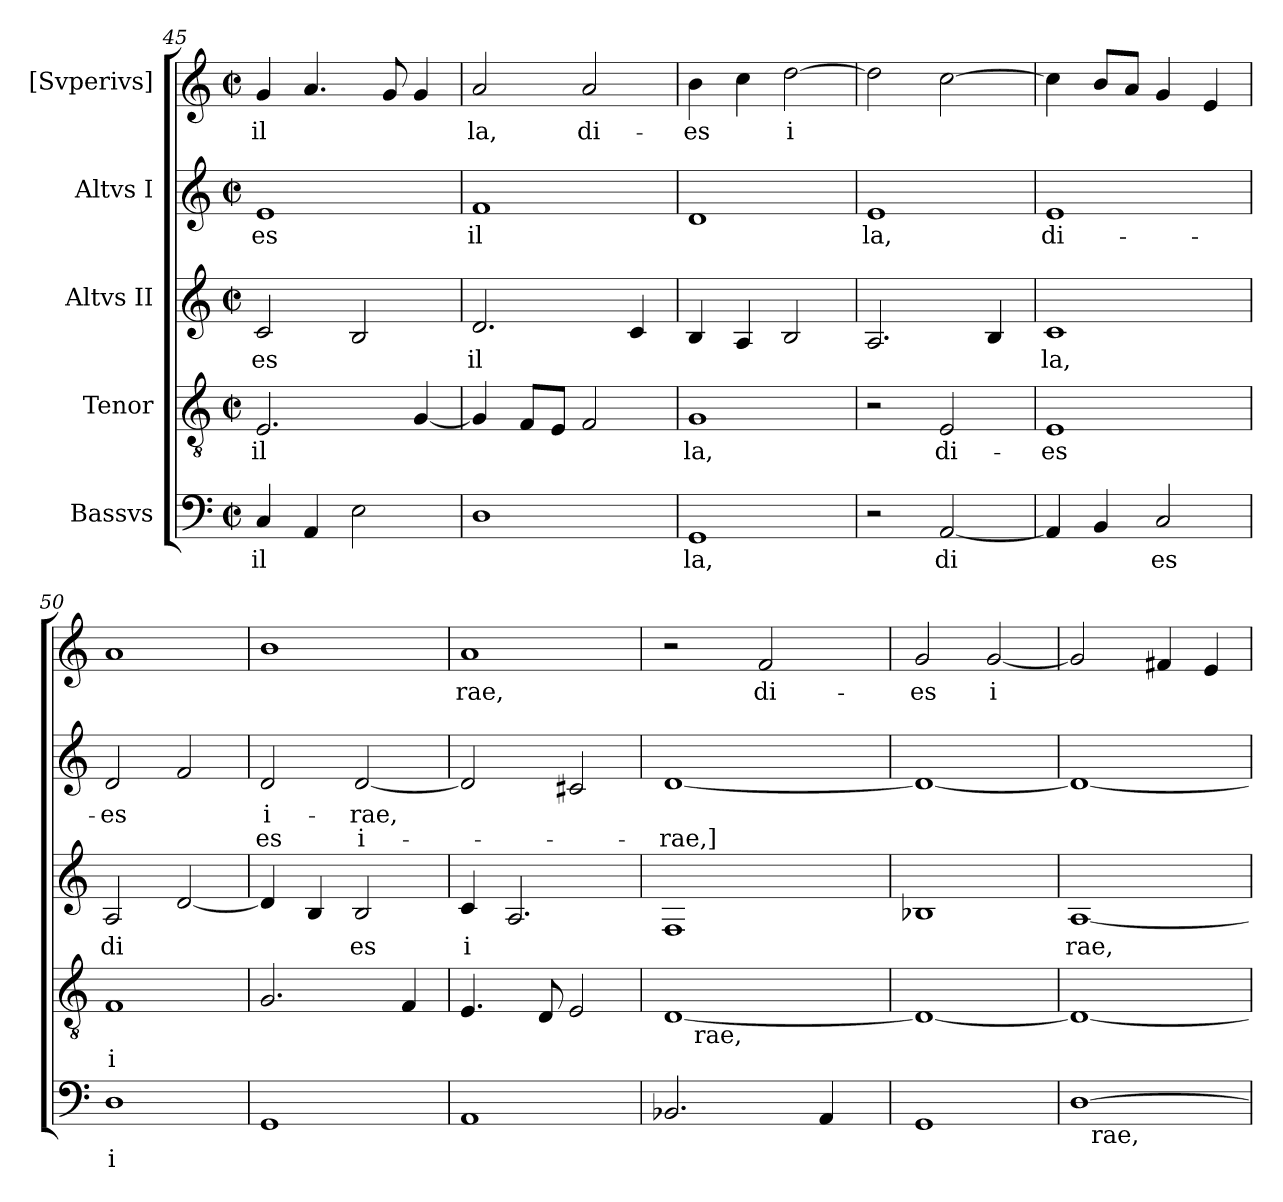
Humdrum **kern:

**kern	**text	**kern	**text	**kern	**text	**kern	**text	**text	**kern	**text
*part5	*part5	*part4	*part4	*part3	*part3	*part2	*part2	*part2	*part1	*part1
*staff5	*staff5	*staff4	*staff4	*staff3	*staff3	*staff2	*staff2	*staff2	*staff1	*staff1
*I"Bassvs	*	*I"Tenor	*	*I"Altvs II	*	*I"Altvs I	*	*	*I"[Svperivs]	*
*clefF4	*	*clefGv2	*	*clefG2	*	*clefG2	*	*	*clefG2	*
*k[]	*	*k[]	*	*k[]	*	*k[]	*	*	*k[]	*
*C:	*	*C:	*	*C:	*	*C:	*	*	*C:	*
*M2/2	*	*M2/2	*	*M2/2	*	*M2/2	*	*	*M2/2	*
*met(c|)	*	*met(c|)	*	*met(c|)	*	*met(c|)	*	*	*met(c|)	*
=45	=45	=45	=45	=45	=45	=45	=45	=45	=45	=45
!	!LO:LY:b:cj	!	!LO:LY:b:cj	!	!LO:LY:b:cj	!	!LO:LY:b:cj	!	!	!LO:LY:b:cj
4C/	il-	2.E/	il-	2c/	-es	1e	-es	.	4g/	il-
!	!LO:LY:b:cj	!	!	!	!	!	!	!	!	!LO:LY:b:cj
4AA/	--	.	.	.	.	.	.	.	4.a/	--
!	!LO:LY:b:cj	!	!	!	!LO:LY:b:cj	!	!	!	!	!
2E\	--	.	.	2B/	.	.	.	.	.	.
!	!	!	!	!	!	!	!	!	!	!LO:LY:b:cj
.	.	.	.	.	.	.	.	.	8g/	--
!	!	!	!LO:LY:b:cj	!	!	!	!	!	!	!LO:LY:b:cj
.	.	[<4G/	--	.	.	.	.	.	4g/	--
=46	=46	=46	=46	=46	=46	=46	=46	=46	=46	=46
!	!LO:LY:b:cj	!	!LO:LY:b:cj	!	!LO:LY:b:cj	!	!LO:LY:b:cj	!	!	!LO:LY:b:cj
1D	--	4G/]	--	2.d/	il-	1f	il-	.	2a/	-la,
!	!	!	!LO:LY:b:cj	!	!	!	!	!	!	!
.	.	8F/L	--	.	.	.	.	.	.	.
!	!	!	!LO:LY:b:cj	!	!	!	!	!	!	!
.	.	8E/J	--	.	.	.	.	.	.	.
!	!	!	!LO:LY:b:cj	!	!	!	!	!	!	!LO:LY:b:cj
.	.	2F/	--	.	.	.	.	.	2a/	di-
!	!	!	!	!	!LO:LY:b:cj	!	!	!	!	!
.	.	.	.	4c/	--	.	.	.	.	.
=47	=47	=47	=47	=47	=47	=47	=47	=47	=47	=47
!	!LO:LY:b:cj	!	!LO:LY:b:cj	!	!LO:LY:b:cj	!	!LO:LY:b:cj	!	!	!LO:LY:b:cj
1GG	-la,	1G	-la,	4B/	--	1d	--	.	4b\	-es
!	!	!	!	!	!LO:LY:b:cj	!	!	!	!	!LO:LY:b:cj
.	.	.	.	4A/	--	.	.	.	4cc\	.
!	!	!	!	!	!LO:LY:b:cj	!	!	!	!	!LO:LY:b:cj
.	.	.	.	2B/	--	.	.	.	[>2dd\	i-
=48	=48	=48	=48	=48	=48	=48	=48	=48	=48	=48
!	!	!	!	!	!LO:LY:b:cj	!	!LO:LY:b:cj	!	!	!LO:LY:b:cj
2r	.	2r	.	2.A/	--	1e	-la,	.	2dd\]	--
!	!LO:LY:b:cj	!	!LO:LY:b:cj	!	!	!	!	!	!	!LO:LY:b:cj
[<2AA/	di-	2E/	di-	.	.	.	.	.	[>2cc\	--
!	!	!	!	!	!LO:LY:b:cj	!	!	!	!	!
.	.	.	.	4B/	--	.	.	.	.	.
=49	=49	=49	=49	=49	=49	=49	=49	=49	=49	=49
!	!LO:LY:b:cj	!	!LO:LY:b:cj	!	!LO:LY:b:cj	!	!LO:LY:b:cj	!LO:LY:b:cj	!	!LO:LY:b:cj
4AA/]	--	1E	-es	1c	-la,	1e	di-	-	4cc\]	--
!	!LO:LY:b:cj	!	!	!	!	!	!	!	!	!LO:LY:b:cj
4BB/	--	.	.	.	.	.	.	.	8b/L	--
!	!	!	!	!	!	!	!	!	!	!LO:LY:b:cj
.	.	.	.	.	.	.	.	.	8a/J	--
!	!LO:LY:b:cj	!	!	!	!	!	!	!	!	!LO:LY:b:cj
2C/	-es	.	.	.	.	.	.	.	4g/	--
!	!	!	!	!	!	!	!	!	!	!LO:LY:b:cj
.	.	.	.	.	.	.	.	.	4e/	--
=50	=50	=50	=50	=50	=50	=50	=50	=50	=50	=50
!	!LO:LY:b:cj	!	!LO:LY:b:cj	!	!LO:LY:b:cj	!	!LO:LY:b:cj	!	!	!LO:LY:b:cj
1D	i-	1F	i-	2A/	di-	2d/	es	.	1a	--
!	!	!	!	!	!LO:LY:b:cj	!	!LO:LY:b:cj	!	!	!
.	.	.	.	[<2d/	--	2f/	.	.	.	.
!!LO:LB:g=z
=51	=51	=51	=51	=51	=51	=51	=51	=51	=51	=51
!	!LO:LY:b:cj	!	!LO:LY:b:cj	!	!LO:LY:b:cj	!	!LO:LY:b:cj	!LO:LY:b:cj	!	!LO:LY:b:cj
1GG	--	2.G/	--	4d/]	--	2d/	i-	-es	1b	--
!	!	!	!	!	!LO:LY:b:cj	!	!	!	!	!
.	.	.	.	4B/	--	.	.	.	.	.
!	!	!	!	!	!LO:LY:b:cj	!	!LO:LY:b:cj	!LO:LY:b:cj	!	!
.	.	.	.	2B/	-es	[<2d/	rae,	i-	.	.
!	!	!	!LO:LY:b:cj	!	!	!	!	!	!	!
.	.	4F/	--	.	.	.	.	.	.	.
=52	=52	=52	=52	=52	=52	=52	=52	=52	=52	=52
!	!LO:LY:b:cj	!	!LO:LY:b:cj	!	!LO:LY:b:cj	!	!LO:LY:b:cj	!	!	!LO:LY:b:cj
1AA	--	4.E/	--	4c/	i-	2d/]	-	.	1a	-rae,
!	!	!	!	!	!LO:LY:b:cj	!	!	!	!	!
.	.	.	.	2.A/	--	.	.	.	.	.
!	!	!	!LO:LY:b:cj	!	!	!	!	!	!	!
.	.	8D/	--	.	.	.	.	.	.	.
!	!	!	!LO:LY:b:cj	!	!	!	!LO:LY:b:cj	!	!	!
.	.	2E/	--	.	.	2c#/	.	.	.	.
=53	=53	=53	=53	=53	=53	=53	=53	=53	=53	=53
!	!LO:LY:b:cj	!	!LO:LY:b:cj	!	!LO:LY:b:cj	!	!LO:LY:b:cj	!LO:LY:b:cj	!	!
*	*	*^	*	*	*	*	*	*	*	*
2.BB-X/	--	[<1D	16ryy	--	1F	--	[<1d	.	rae,]	2r	.
.	.	.	64ryy	.	.	.	.	.	.	.	.
!	!	!	!LO:TX:b:t=rae,	!	!	!	!	!	!	!	!
.	.	.	2ryy	.	.	.	.	.	.	.	.
!	!	!	!	!	!	!	!	!	!	!	!LO:LY:b:cj
.	.	.	.	.	.	.	.	.	.	2f/	di-
.	.	.	4ryy	.	.	.	.	.	.	.	.
!	!LO:LY:b:cj	!	!	!	!	!	!	!	!	!	!
4AA/	--	.	.	.	.	.	.	.	.	.	.
.	.	.	8ryy	.	.	.	.	.	.	.	.
.	.	.	32.ryy	.	.	.	.	.	.	.	.
=54	=54	=54	=54	=54	=54	=54	=54	=54	=54	=54	=54
!	!LO:LY:b:cj	!	!	!LO:LY:b:cj	!	!LO:LY:b:cj	!	!LO:LY:b:cj	!	!	!LO:LY:b:cj
*	*	*v	*v	*	*	*	*	*	*	*	*
1GG	--	1D_<	--	1B-X	--	1d_<	.	.	2g/	-es
!	!	!	!	!	!	!	!	!	!	!LO:LY:b:cj
.	.	.	.	.	.	.	.	.	[<2g/	i-
=55	=55	=55	=55	=55	=55	=55	=55	=55	=55	=55
!	!LO:LY:b:cj	!	!LO:LY:b:cj	!	!LO:LY:b:cj	!	!LO:LY:b:cj	!	!	!LO:LY:b:cj
*^	*	*	*	*	*	*	*	*	*	*
[>1D	16ryy	--	1D_<	--	[<1A	-rae,	1d_<	.	.	2g/]	--
!	!LO:TX:b:t=rae,	!	!	!	!	!	!	!	!	!	!
.	2...ryy	.	.	.	.	.	.	.	.	.	.
!	!	!	!	!	!	!	!	!	!	!	!LO:LY:b:cj
.	.	.	.	.	.	.	.	.	.	4f#/	--
!	!	!	!	!	!	!	!	!	!	!	!LO:LY:b:cj
.	.	.	.	.	.	.	.	.	.	4e/	--
*v	*v	*	*	*	*	*	*	*	*	*	*
=	=	=	=	=	=	=	=	=	=	=
*-	*-	*-	*-	*-	*-	*-	*-	*-	*-	*-
